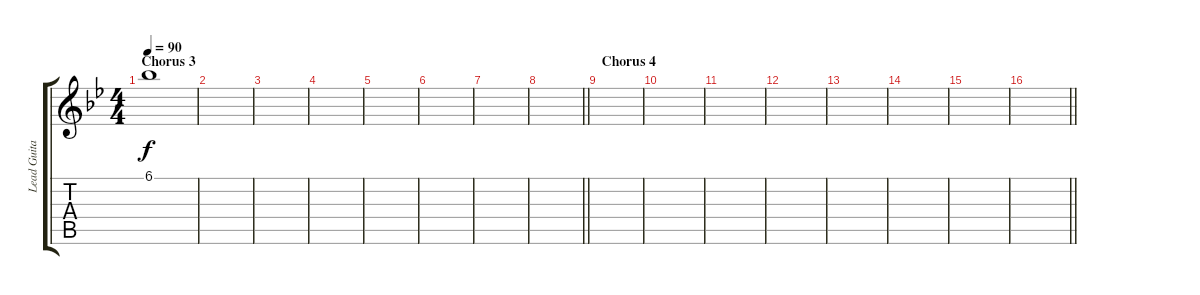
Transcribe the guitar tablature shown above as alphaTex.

\track ("Lead Guitar" "Lead Guita") {instrument acousticguitarsteel}
\staff {score tabs}
\tuning (E4 B3 G3 D3 A2 D2) {hide}
\ts (4 4)
\section ("" "Chorus 3")
\tempo 90
\clef g2
\ks bb
6.1.1{dy f} |
|
|
|
|
|
|
\barLineRight lightlight
|
\section ("" "Chorus 4")
|
|
|
|
|
|
|
\barLineRight lightlight
